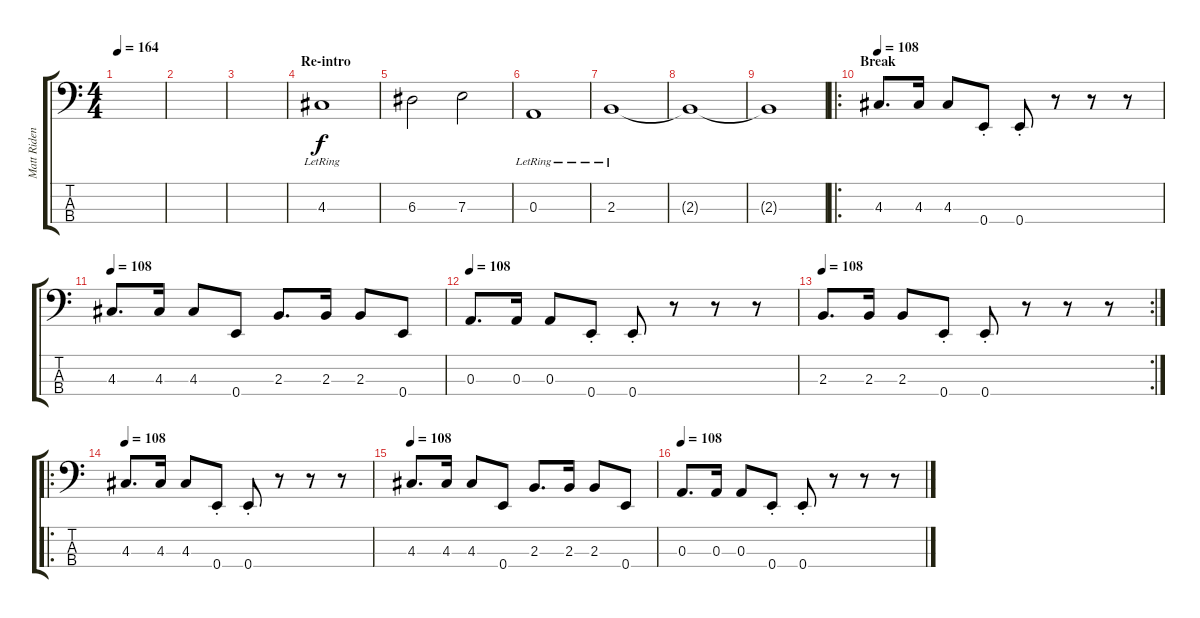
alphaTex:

\track ("Matt Ridenour (Bass)" "Matt Riden") {instrument electricbasspick}
\staff {score tabs}
\tuning (G2 D2 A1 E1) {hide}
\ts (4 4)
\tempo 164
\clef f4
\ks c
|
|
|
\section ("" "Re-intro")
4.3{lr}.1 |
6.3.2 7.3.2 |
0.3{lr}.1 |
2.3{lr}.1 |
2.3{t}.1 |
2.3{t}.1 |
\ro
\section ("" "Break")
\tempo 108
4.3.8{d} 4.3.16 4.3.8 0.4{st}.8 0.4{st}.8 r.8 r.8 r.8 |
\tempo 108
4.3.8{d} 4.3.16 4.3.8 0.4.8 2.3.8{d} 2.3.16 2.3.8 0.4.8 |
\tempo 108
0.3.8{d} 0.3.16 0.3.8 0.4{st}.8 0.4{st}.8 r.8 r.8 r.8 |
\rc 2
\tempo 108
2.3.8{d} 2.3.16 2.3.8 0.4{st}.8 0.4{st}.8 r.8 r.8 r.8 |
\ro
\tempo 108
4.3.8{d} 4.3.16 4.3.8 0.4{st}.8 0.4{st}.8 r.8 r.8 r.8 |
\tempo 108
4.3.8{d} 4.3.16 4.3.8 0.4.8 2.3.8{d} 2.3.16 2.3.8 0.4.8 |
\tempo 108
0.3.8{d} 0.3.16 0.3.8 0.4{st}.8 0.4{st}.8 r.8 r.8 r.8
